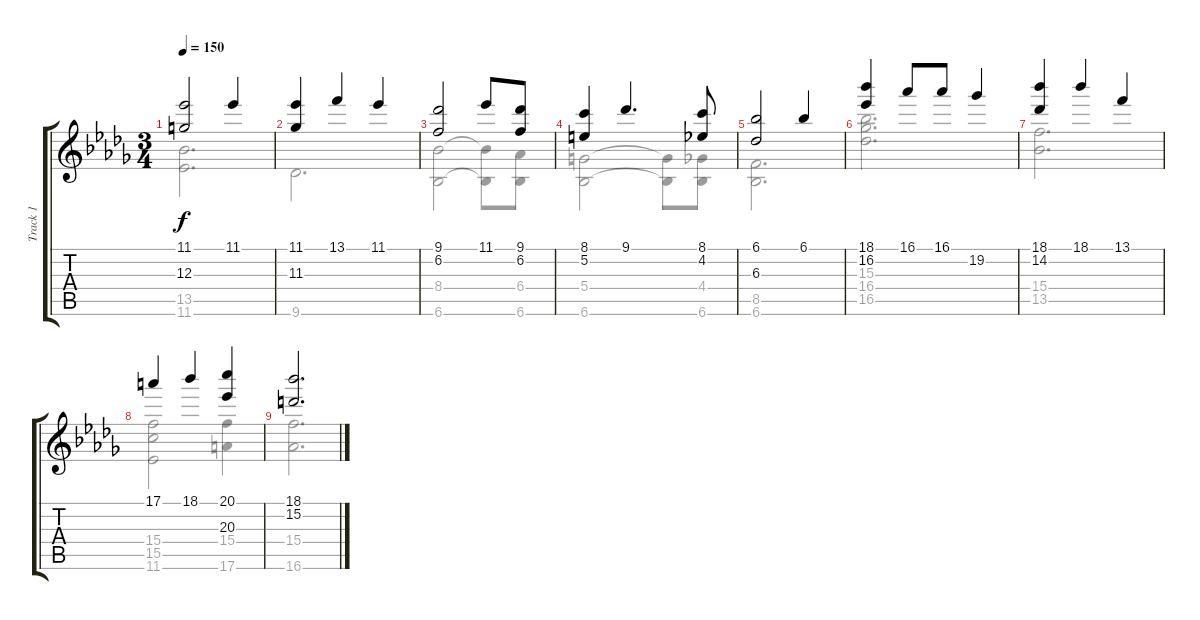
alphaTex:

\track ("Track 1" "Track 1") {instrument electricguitarjazz}
\staff {score tabs}
\tuning (E4 B3 G3 D3 A2 E2) {hide}
\voice
\ts (3 4)
\tempo 150
\clef g2
\ks bbminor
(11.1 12.3).2{dy f} 11.1.4 |
(11.1 11.3).4 13.1.4 11.1.4 |
(9.1 6.2).2 11.1.8 (9.1 6.2).8 |
(8.1 5.2).4 9.1.4{d} (8.1 4.2).8 |
(6.1 6.3).2 6.1.4 |
(18.1 16.2).4 16.1.8 16.1.8 19.2.4 |
(18.1 14.2).4 18.1.4 13.1.4 |
17.1.4 18.1.4 (20.1 20.3).4 |
(18.1 15.2).2{d}
\voice
\clef g2
\ottava regular
\simile none
\ks bbminor
(13.5 11.6).2{d dy f} |
9.6.2{d} |
(8.4 6.6).2 (8.4{t} 6.6{t}).8 (6.4 6.6).8 |
(5.4 6.6).2 (5.4{t} 6.6{t}).8 (4.4 6.6).8 |
(8.5 6.6).2{d} |
(15.3 16.4 16.5).2{d} |
(15.4 13.5).2{d} |
(15.4 15.5 11.6).2 (15.4 17.6).4 |
(15.4 16.6).2{d}
